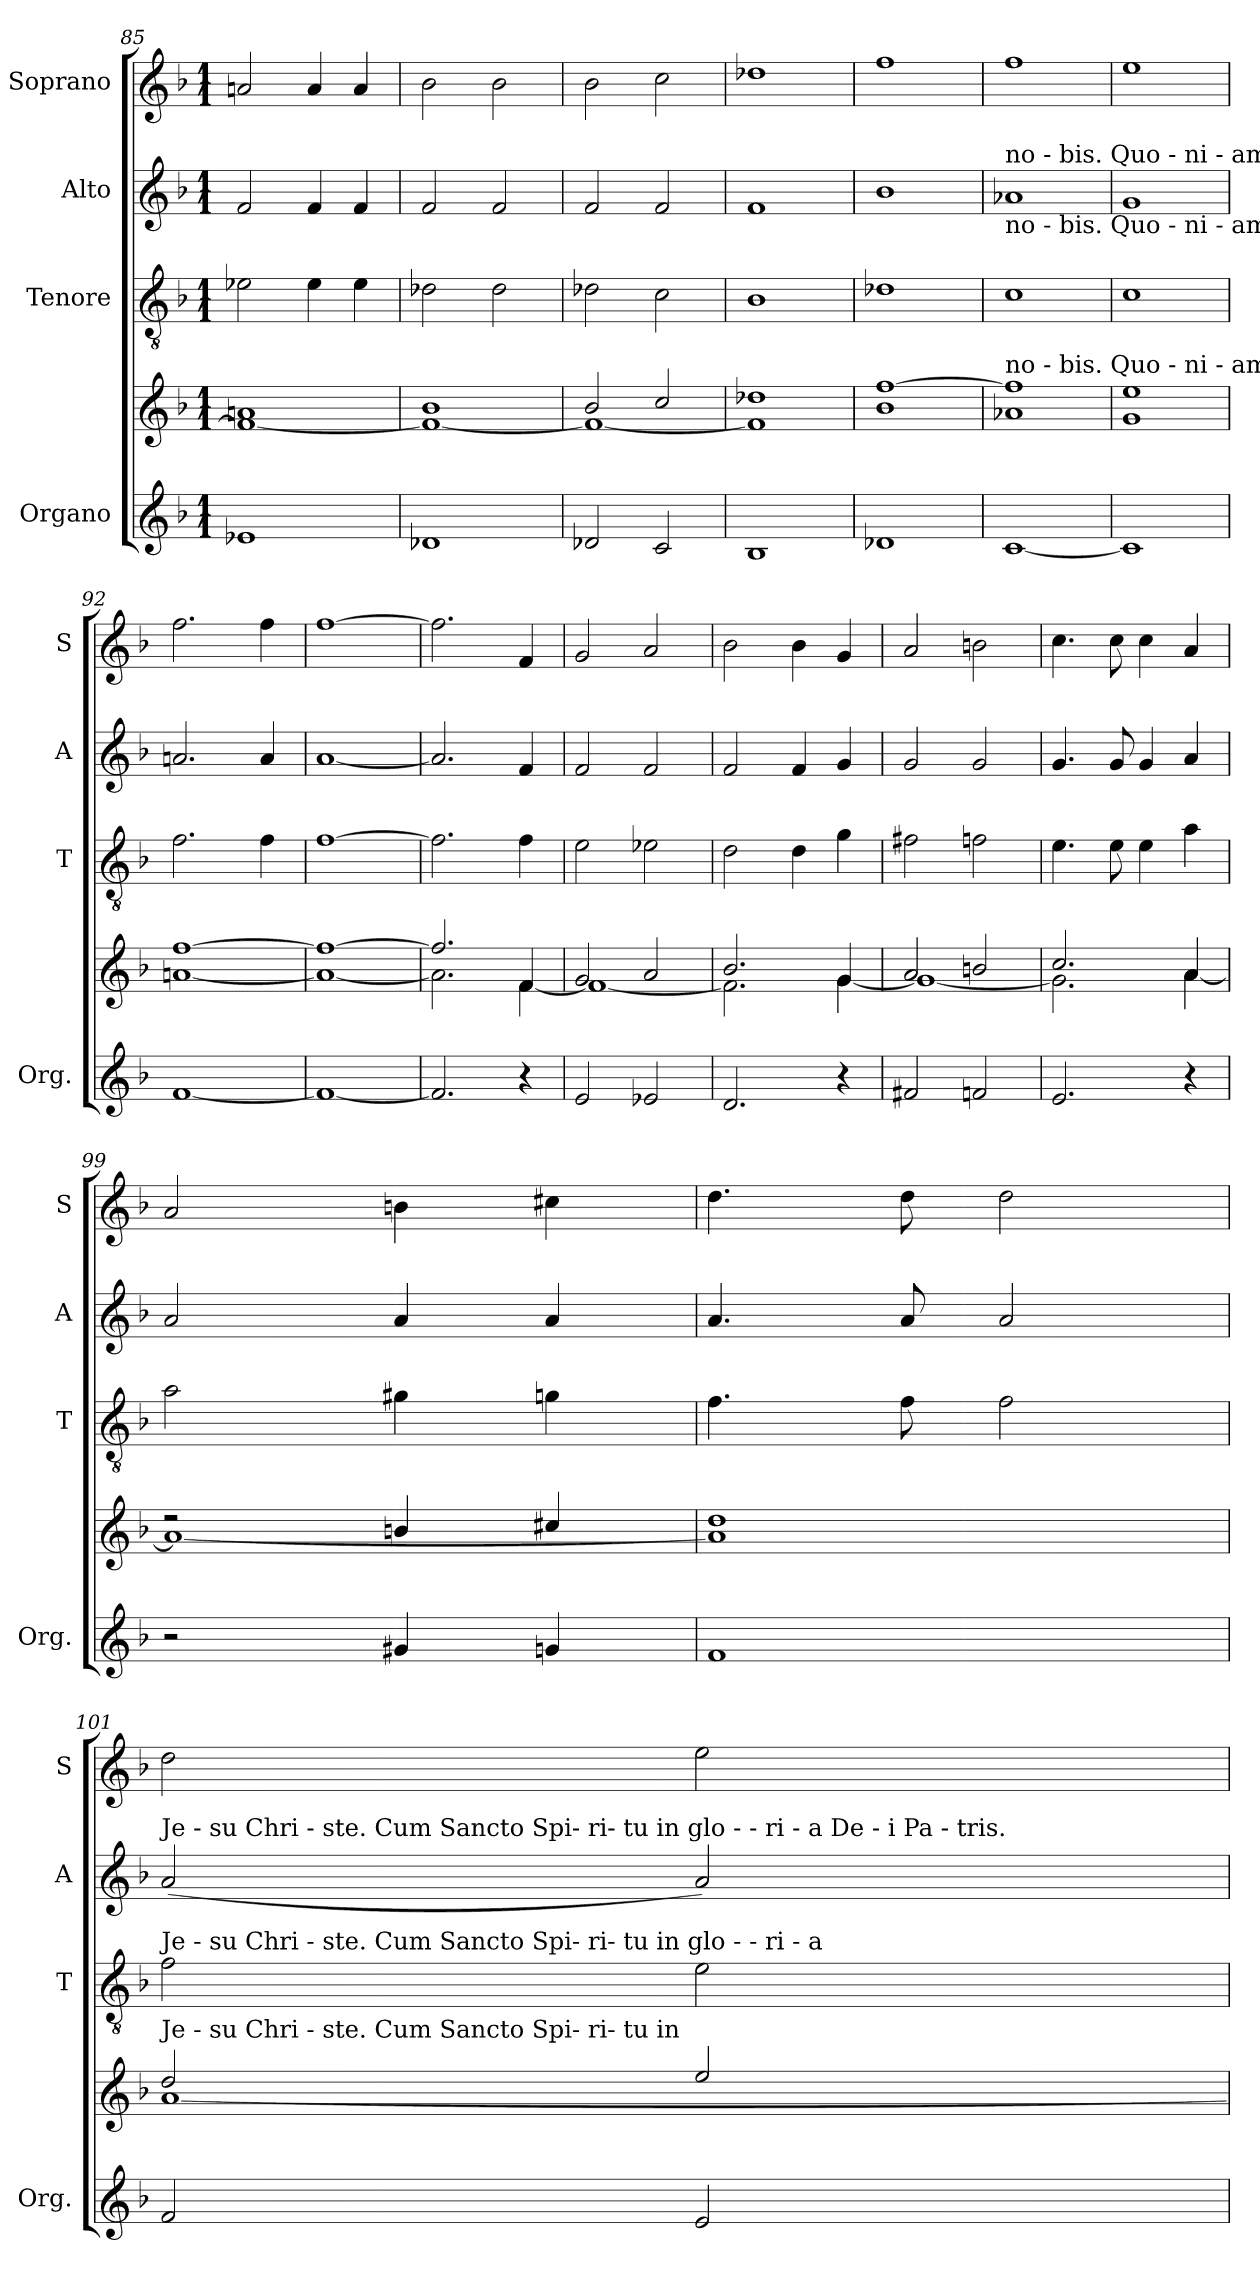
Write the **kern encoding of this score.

**kern	**kern	**kern	**kern	**kern
*part4	*part4	*part3	*part2	*part1
*staff5	*staff4	*staff3	*staff2	*staff1
*I"Organo	*	*I"Tenore	*I"Alto	*I"Soprano
*I'Org.	*	*I'T	*I'A	*I'S
*clefG2	*clefG2	*clefGv2	*clefG2	*clefG2
*k[b-]	*k[b-]	*k[b-]	*k[b-]	*k[b-]
*F:	*F:	*F:	*F:	*F:
*M1/1	*M1/1	*M1/1	*M1/1	*M1/1
=85	=85	=85	=85	=85
*	*^	*	*	*
1e-X	1an	1f_	2e-X\	2f/	2an/
.	.	.	4e-\	4f/	4a/
.	.	.	4e-\	4f/	4a/
=86	=86	=86	=86	=86	=86
1d-X	1b-	1f_	2d-X\	2f/	2b-\
.	.	.	2d-\	2f/	2b-\
=87	=87	=87	=87	=87	=87
2d-X/	2b-/	1f_	2d-X\	2f/	2b-\
2c/	2cc/	.	2c\	2f/	2cc\
=88	=88	=88	=88	=88	=88
1B-	1dd-X	1f]	1B-	1f	1dd-X
=89	=89	=89	=89	=89	=89
1d-X	[>1ff	1b-	1d-X	1b-	1ff
!!LO:LB:g=z
=90	=90	=90	=90	=90	=90
!	!	!	!	!LO:TX:a:t=no       -      bis.              Quo -    ni  -  am                        Tu      so   - lus       San-ctus, Tu        so  - lus       Do-mi-nus, Tu    so  -  lus  Al -  tis - si - mus	!
!	!	!	!	!LO:TX:b:t=no       -      bis.              Quo -    ni  -  am                        Tu      so   - lus       San-ctus, Tu        so  - lus       Do-mi-nus, Tu    so  -  lus  Al -  tis - si - mus	!
!	!LO:TX:a:t=no       -      bis.              Quo -    ni  -  am                        Tu      so   - lus       San-ctus, Tu        so  - lus       Do-mi-nus, Tu    so  -  lus  Al -  tis - si - mus	!	!	!	!
[1c	1ff]	1a-X	1c	1a-X	1ff
=91	=91	=91	=91	=91	=91
1c]	1ee	1g	1c	1g	1ee
=92	=92	=92	=92	=92	=92
[1f	[>1ff	[<1an	2.f\	2.an/	2.ff\
.	.	.	4f\	4a/	4ff\
=93	=93	=93	=93	=93	=93
1f_	1ff_	1a_	[1f	[1a	[1ff
=94	=94	=94	=94	=94	=94
2.f/]	2.ff/]	2.a\]	2.f\]	2.a/]	2.ff\]
4r	4f/	[<4f\	4f\	4f/	4f/
=95	=95	=95	=95	=95	=95
2e/	2g/	1f_	2e\	2f/	2g/
2e-X/	2a/	.	2e-X\	2f/	2a/
=96	=96	=96	=96	=96	=96
2.d/	2.b-/	2.f\]	2d\	2f/	2b-\
.	.	.	4d\	4f/	4b-\
4r	4g/	[<4g\	4g\	4g/	4g/
=97	=97	=97	=97	=97	=97
2f#X/	2a/	1g_	2f#X\	2g/	2a/
2fn/	2bn/	.	2fn\	2g/	2bn\
=98	=98	=98	=98	=98	=98
2.e/	2.cc/	2.g\]	4.e\	4.g/	4.cc\
.	.	.	8e\	8g/	8cc\
.	.	.	4e\	4g/	4cc\
4r	4a/	[<4a\	4a\	4a/	4a/
=99	=99	=99	=99	=99	=99
2r	2rdd	1a_	2a\	2a/	2a/
4g#X/	4bn/	.	4g#X\	4a/	4bn\
4gn/	4cc#X/	.	4gn\	4a/	4cc#X\
=100	=100	=100	=100	=100	=100
1f	1dd	1a]	4.f\	4.a/	4.dd\
.	.	.	8f\	8a/	8dd\
.	.	.	2f\	2a/	2dd\
!!LO:LB:g=z
=101	=101	=101	=101	=101	=101
!	!	!	!	!LO:TX:a:t=Je  -    su      Chri             -                 ste.                                 Cum Sancto Spi- ri- tu   in   glo         -            -          ri  - a     De   -    i           Pa   -   tris.	!
!	!	!	!LO:TX:a:t=Je  -    su      Chri             -                 ste.                                                                                   Cum Sancto Spi- ri- tu   in   glo         -            -          ri  - a	!	!
!	!LO:TX:a:t=Je  -    su      Chri             -                 ste.                                                                                                                                      Cum Sancto Spi- ri- tu   in	!	!	!	!
2f/	2dd/	[<1a	2f\	(2a/	2dd\
2e/	2ee/	.	2e\	2a/)	2ee\
*	*v	*v	*	*	*
=	=	=	=	=
*-	*-	*-	*-	*-
